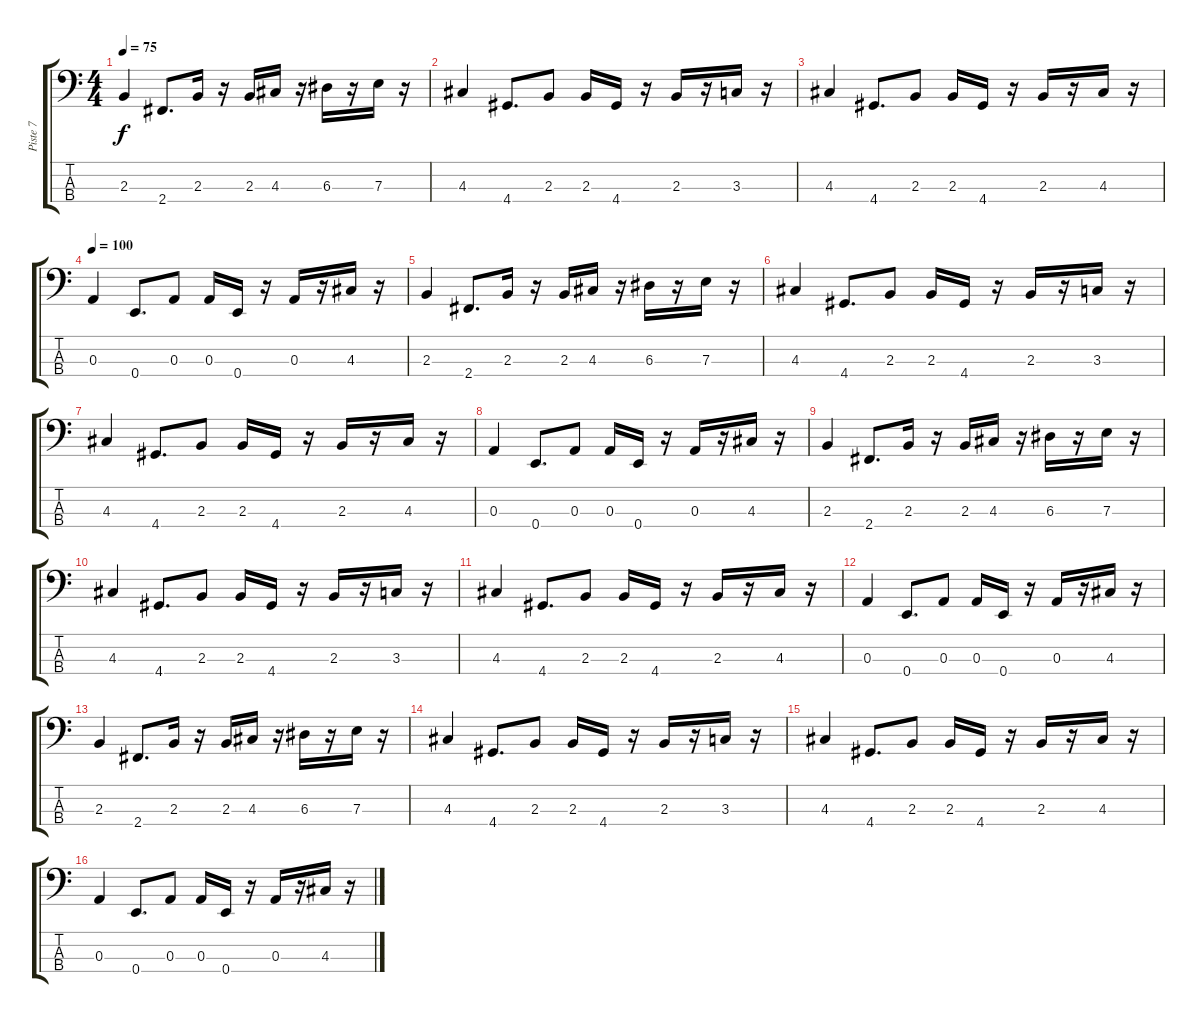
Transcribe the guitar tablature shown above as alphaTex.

\track ("Piste 7" "Piste 7") {instrument electricbasspick}
\staff {score tabs}
\tuning (G2 D2 A1 E1) {hide}
\ts (4 4)
\tempo 75
\clef f4
\ks c
2.3.4{dy f} 2.4.8{d} 2.3.16 r.16 2.3.16 4.3.16 r.16 6.3.16 r.16 7.3.16 r.16 |
4.3.4 4.4.8{d} 2.3.8 2.3.16 4.4.16 r.16 2.3.16 r.16 3.3.16 r.16 |
4.3.4 4.4.8{d} 2.3.8 2.3.16 4.4.16 r.16 2.3.16 r.16 4.3.16 r.16 |
\tempo 100
0.3.4 0.4.8{d} 0.3.8 0.3.16 0.4.16 r.16 0.3.16 r.16 4.3.16 r.16 |
2.3.4 2.4.8{d} 2.3.16 r.16 2.3.16 4.3.16 r.16 6.3.16 r.16 7.3.16 r.16 |
4.3.4 4.4.8{d} 2.3.8 2.3.16 4.4.16 r.16 2.3.16 r.16 3.3.16 r.16 |
4.3.4 4.4.8{d} 2.3.8 2.3.16 4.4.16 r.16 2.3.16 r.16 4.3.16 r.16 |
0.3.4 0.4.8{d} 0.3.8 0.3.16 0.4.16 r.16 0.3.16 r.16 4.3.16 r.16 |
2.3.4 2.4.8{d} 2.3.16 r.16 2.3.16 4.3.16 r.16 6.3.16 r.16 7.3.16 r.16 |
4.3.4 4.4.8{d} 2.3.8 2.3.16 4.4.16 r.16 2.3.16 r.16 3.3.16 r.16 |
4.3.4 4.4.8{d} 2.3.8 2.3.16 4.4.16 r.16 2.3.16 r.16 4.3.16 r.16 |
0.3.4 0.4.8{d} 0.3.8 0.3.16 0.4.16 r.16 0.3.16 r.16 4.3.16 r.16 |
2.3.4 2.4.8{d} 2.3.16 r.16 2.3.16 4.3.16 r.16 6.3.16 r.16 7.3.16 r.16 |
4.3.4 4.4.8{d} 2.3.8 2.3.16 4.4.16 r.16 2.3.16 r.16 3.3.16 r.16 |
4.3.4 4.4.8{d} 2.3.8 2.3.16 4.4.16 r.16 2.3.16 r.16 4.3.16 r.16 |
0.3.4 0.4.8{d} 0.3.8 0.3.16 0.4.16 r.16 0.3.16 r.16 4.3.16 r.16
